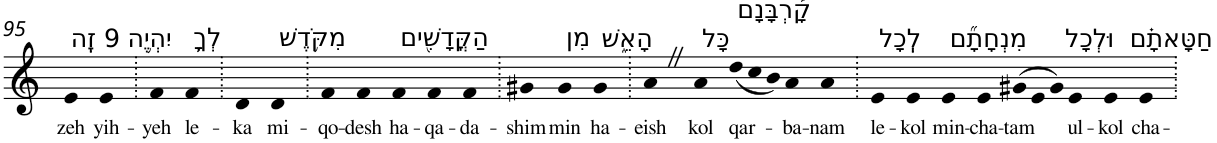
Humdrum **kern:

**kern	**text
*part1	*part1
*staff1	*staff1
*I"Piano	*
*I'Pno	*
!!LO:PB:g=z
*clefG2	*
*k[]	*
=95	=95
!LO:TX:a:t=9 זֶֽה	!
!	!LO:LY:b
4e	zeh
!LO:TX:a:t=יִהְיֶ֥ה	!
!	!LO:LY:b
4e	yih-
=96.	=96.
!	!LO:LY:b
4f	-yeh
!LO:TX:a:t=לְךָ֛	!
!	!LO:LY:b
4f	le-
=97.	=97.
!	!LO:LY:b
4d	-ka
!LO:TX:a:t=מִקֹּ֥דֶשׁ	!
!	!LO:LY:b
4d	mi-
=98.	=98.
!	!LO:LY:b
4f	-qo-
!	!LO:LY:b
4f	-desh
!LO:TX:a:t=הַקֳּדָשִׁ֖ים	!
!	!LO:LY:b
4f	ha-
!	!LO:LY:b
4f	-qa-
!	!LO:LY:b
4f	-da-
=99.	=99.
!	!LO:LY:b
4g#X	-shim
!LO:TX:a:t=מִן	!
!	!LO:LY:b
4g#	min
!LO:TX:a:t=הָאֵ֑שׁ	!
!	!LO:LY:b
4g#	ha-
=100.	=100.
!	!LO:LY:b
4aZ	-eish
!LO:TX:a:t=כָּל	!
!	!LO:LY:b
4a	kol
*Xtuplet	*
!LO:TX:a:t=קָ֠רְבָּנָם	!
!	!LO:LY:b
(<12dd	qar-
12cc	.
12b)	.
!	!LO:LY:b
4a	-ba-
!	!LO:LY:b
4a	-nam
=101.	=101.
!LO:TX:a:t=לְֽכָל	!
!	!LO:LY:b
4e	le-
!	!LO:LY:b
4e	-kol
!LO:TX:a:t=מִנְחָתָ֞ם	!
!	!LO:LY:b
4e	min-
!	!LO:LY:b
4e	-cha-
!	!LO:LY:b
(>12g#X	-tam
12e	.
12g#)	.
!LO:TX:a:t=וּלְכָל	!
!	!LO:LY:b
4e	ul-
!	!LO:LY:b
4e	-kol
!LO:TX:a:t=חַטָּאתָ֗ם	!
!	!LO:LY:b
4e	cha-
=.	=.
*-	*-
